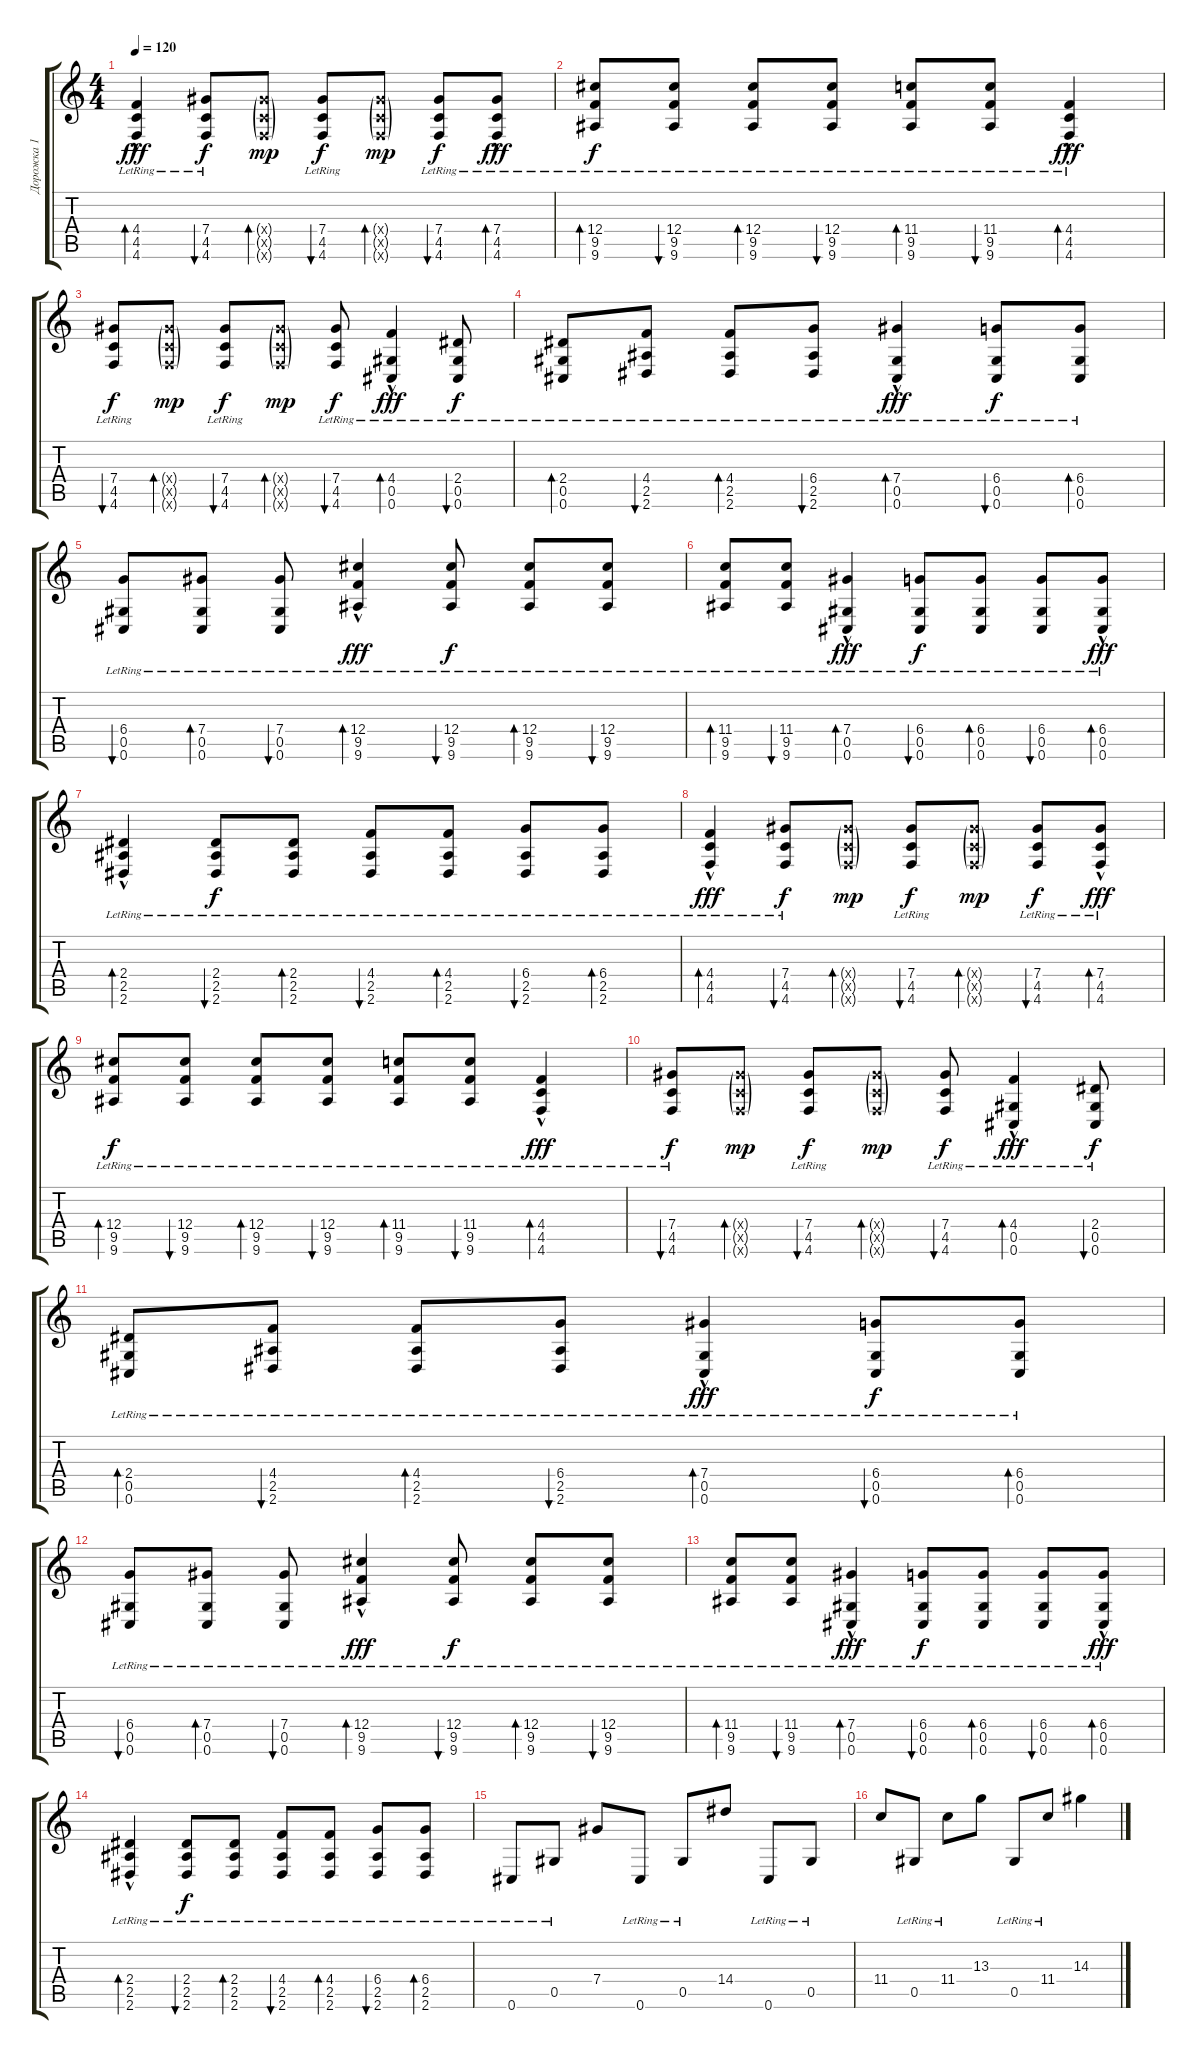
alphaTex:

\track ("Дорожка 1" "Дорожка 1") {instrument acousticguitarsteel}
\staff {score tabs}
\tuning (Eb4 Bb3 Gb3 Db3 Ab2 Db2) {hide}
\ts (4 4)
\tempo 120
\clef g2
\ks aminor
(4.4{hac} 4.5{hac lr} 4.6{hac}).4{bd 60 dy fff} (7.4 4.5{lr} 4.6).8{bu 60 dy f} (7.4{g x} 4.5{g x} 4.6{g x}).8{bd 60 dy mp} (7.4 4.5{lr} 4.6).8{bu 60 dy f} (7.4{g x} 4.5{g x} 4.6{g x}).8{bd 60 dy mp} (7.4 4.5{lr} 4.6).8{bu 60 dy f} (7.4{hac} 4.5{hac lr} 4.6{hac}).8{bd 60 dy fff} |
(12.4 9.5{lr} 9.6).8{bd 60 dy f} (12.4 9.5{lr} 9.6).8{bu 60} (12.4 9.5{lr} 9.6).8{bd 60} (12.4 9.5{lr} 9.6).8{bu 60} (11.4 9.5{lr} 9.6).8{bd 60} (11.4 9.5{lr} 9.6).8{bu 60} (4.4{hac} 4.5{hac lr} 4.6{hac}).4{bd 60 dy fff} |
(7.4 4.5{lr} 4.6).8{bu 60 dy f} (7.4{g x} 4.5{g x} 4.6{g x}).8{bd 60 dy mp} (7.4 4.5{lr} 4.6).8{bu 60 dy f} (7.4{g x} 4.5{g x} 4.6{g x}).8{bd 60 dy mp} (7.4 4.5{lr} 4.6).8{bu 60 dy f} (4.4{hac} 0.5{hac lr} 0.6{hac}).4{bd 60 dy fff} (2.4 0.5{lr} 0.6).8{bu 60 dy f} |
(2.4 0.5{lr} 0.6).8{bd 60} (4.4 2.5{lr} 2.6).8{bu 60} (4.4 2.5{lr} 2.6).8{bd 60} (6.4 2.5{lr} 2.6).8{bu 60} (7.4 0.5{lr} 0.6{hac}).4{bd 60 dy fff} (6.4 0.5{lr} 0.6).8{bu 60 dy f} (6.4 0.5{lr} 0.6).8{bd 60} |
(6.4 0.5{lr} 0.6).8{bu 60} (7.4 0.5{lr} 0.6).8{bd 60} (7.4 0.5{lr} 0.6).8{bu 60} (12.4 9.5{lr} 9.6{hac}).4{bd 60 dy fff} (12.4 9.5{lr} 9.6).8{bu 60 dy f} (12.4 9.5{lr} 9.6).8{bd 60} (12.4 9.5{lr} 9.6).8{bu 60} |
(11.4 9.5{lr} 9.6).8{bd 60} (11.4 9.5{lr} 9.6).8{bu 60} (7.4{hac} 0.5{lr} 0.6).4{bd 60 dy fff} (6.4 0.5{lr} 0.6).8{bu 60 dy f} (6.4 0.5{lr} 0.6).8{bd 60} (6.4 0.5{lr} 0.6).8{bu 60} (6.4{hac} 0.5{hac lr} 0.6{hac}).8{bd 60 dy fff} |
(2.4{hac} 2.5{hac lr} 2.6{hac}).4{bd 60} (2.4 2.5{lr} 2.6).8{bu 60 dy f} (2.4 2.5{lr} 2.6).8{bd 60} (4.4 2.5{lr} 2.6).8{bu 60} (4.4 2.5{lr} 2.6).8{bd 60} (6.4 2.5{lr} 2.6).8{bu 60} (6.4 2.5{lr} 2.6).8{bd 60} |
(4.4{hac} 4.5{hac lr} 4.6{hac}).4{bd 60 dy fff} (7.4 4.5{lr} 4.6).8{bu 60 dy f} (7.4{g x} 4.5{g x} 4.6{g x}).8{bd 60 dy mp} (7.4 4.5{lr} 4.6).8{bu 60 dy f} (7.4{g x} 4.5{g x} 4.6{g x}).8{bd 60 dy mp} (7.4 4.5{lr} 4.6).8{bu 60 dy f} (7.4{hac} 4.5{hac lr} 4.6{hac}).8{bd 60 dy fff} |
(12.4 9.5{lr} 9.6).8{bd 60 dy f} (12.4 9.5{lr} 9.6).8{bu 60} (12.4 9.5{lr} 9.6).8{bd 60} (12.4 9.5{lr} 9.6).8{bu 60} (11.4 9.5{lr} 9.6).8{bd 60} (11.4 9.5{lr} 9.6).8{bu 60} (4.4{hac} 4.5{hac lr} 4.6{hac}).4{bd 60 dy fff} |
(7.4 4.5{lr} 4.6).8{bu 60 dy f} (7.4{g x} 4.5{g x} 4.6{g x}).8{bd 60 dy mp} (7.4 4.5{lr} 4.6).8{bu 60 dy f} (7.4{g x} 4.5{g x} 4.6{g x}).8{bd 60 dy mp} (7.4 4.5{lr} 4.6).8{bu 60 dy f} (4.4{hac} 0.5{hac lr} 0.6{hac}).4{bd 60 dy fff} (2.4 0.5{lr} 0.6).8{bu 60 dy f} |
(2.4 0.5{lr} 0.6).8{bd 60} (4.4 2.5{lr} 2.6).8{bu 60} (4.4 2.5{lr} 2.6).8{bd 60} (6.4 2.5{lr} 2.6).8{bu 60} (7.4 0.5{lr} 0.6{hac}).4{bd 60 dy fff} (6.4 0.5{lr} 0.6).8{bu 60 dy f} (6.4 0.5{lr} 0.6).8{bd 60} |
(6.4 0.5{lr} 0.6).8{bu 60} (7.4 0.5{lr} 0.6).8{bd 60} (7.4 0.5{lr} 0.6).8{bu 60} (12.4 9.5{lr} 9.6{hac}).4{bd 60 dy fff} (12.4 9.5{lr} 9.6).8{bu 60 dy f} (12.4 9.5{lr} 9.6).8{bd 60} (12.4 9.5{lr} 9.6).8{bu 60} |
(11.4 9.5{lr} 9.6).8{bd 60} (11.4 9.5{lr} 9.6).8{bu 60} (7.4{hac} 0.5{lr} 0.6).4{bd 60 dy fff} (6.4 0.5{lr} 0.6).8{bu 60 dy f} (6.4 0.5{lr} 0.6).8{bd 60} (6.4 0.5{lr} 0.6).8{bu 60} (6.4{hac} 0.5{hac lr} 0.6{hac}).8{bd 60 dy fff} |
(2.4{hac} 2.5{hac lr} 2.6{hac}).4{bd 60} (2.4 2.5{lr} 2.6).8{bu 60 dy f} (2.4 2.5{lr} 2.6).8{bd 60} (4.4 2.5{lr} 2.6).8{bu 60} (4.4 2.5{lr} 2.6).8{bd 60} (6.4 2.5{lr} 2.6).8{bu 60} (6.4 2.5{lr} 2.6).8{bd 60} |
\ks c
0.6{lr}.8 0.5{lr}.8 7.4.8 0.6{lr}.8 0.5{lr}.8 14.4.8 0.6{lr}.8 0.5{lr}.8 |
11.4.8 0.5{lr}.8 11.4{lr}.8 13.3.8 0.5{lr}.8 11.4{lr}.8 14.3.4
